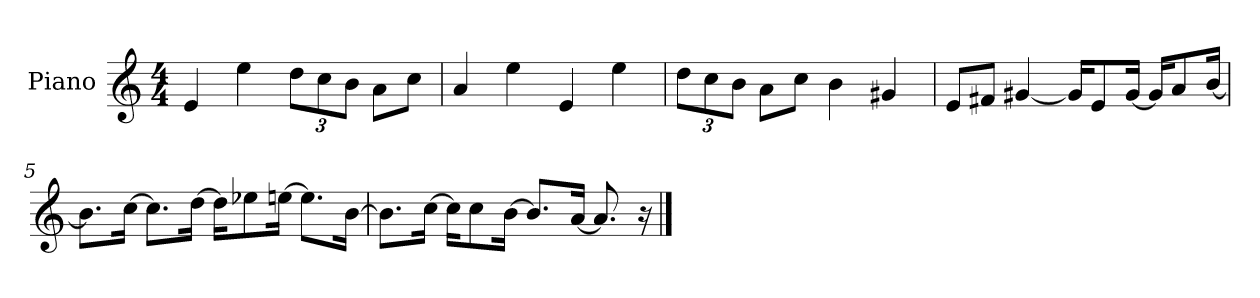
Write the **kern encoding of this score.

**kern
*part1
*staff1
*I"Piano
*I'P-no
*clefG2
*k[]
*M4/4
*MM90
=1
4e/
4ee\
*Xbrackettup
12dd\L
12cc\
12b\J
8a\L
8cc\J
=2
4a/
4ee\
4e/
4ee\
=3
12dd\L
12cc\
12b\J
8a\L
8cc\J
4b\
4g#X/
=4
8e/L
8f#X/J
[4g#X/
16g#/KL]
8e/
[16g#/Jk
16g#/KL]
8a/
[16b/Jk
!!LO:LB:g=z
=5
8.b\L]
[16cc\Jk
8.cc\L]
[16dd\Jk
16dd\KL]
8ee-X\
[16een\Jk
8.ee\L]
[16b\Jk
=6
8.b\L]
[16cc\Jk
16cc\KL]
8cc\
[16b\Jk
8.b/L]
[16a/Jk
8.a/]
16r
==
*-
